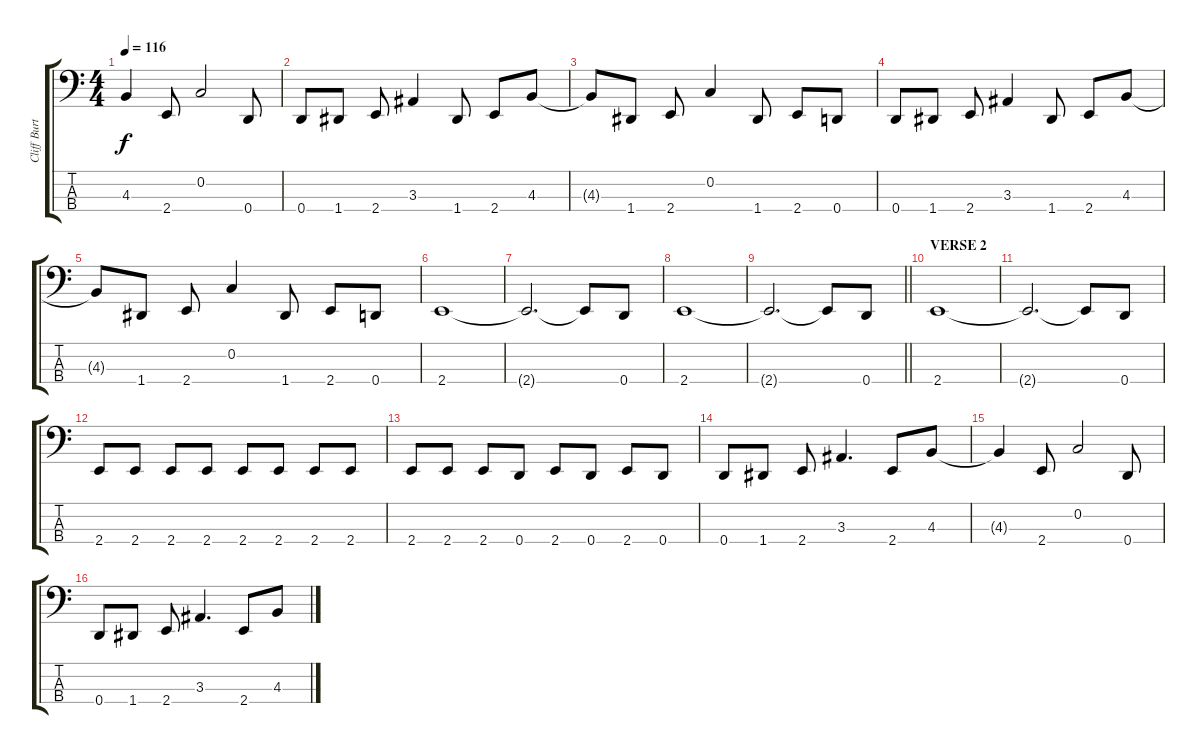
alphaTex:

\track ("Cliff Burton (Bass)" "Cliff Burt") {instrument electricbassfinger}
\staff {score tabs}
\tuning (F2 C2 G1 D1) {hide}
\ts (4 4)
\tempo 116
\clef f4
\ks c
4.3{t}.4{dy f} 2.4.8 0.2.2 0.4.8 |
0.4.8 1.4.8 2.4.8 3.3.4 1.4.8 2.4.8 4.3.8 |
4.3{t}.8 1.4.8 2.4.8 0.2.4 1.4.8 2.4.8 0.4.8 |
0.4.8 1.4.8 2.4.8 3.3.4 1.4.8 2.4.8 4.3.8 |
4.3{t}.8 1.4.8 2.4.8 0.2.4 1.4.8 2.4.8 0.4.8 |
2.4.1 |
2.4{t}.2{d} 2.4{t}.8 0.4.8 |
2.4.1 |
\barLineRight lightlight
2.4{t}.2{d} 2.4{t}.8 0.4.8 |
\section ("" "VERSE 2")
2.4.1 |
2.4{t}.2{d} 2.4{t}.8 0.4.8 |
2.4.8 2.4.8 2.4.8 2.4.8 2.4.8 2.4.8 2.4.8 2.4.8 |
2.4.8 2.4.8 2.4.8 0.4.8 2.4.8 0.4.8 2.4.8 0.4.8 |
0.4.8 1.4.8 2.4.8 3.3.4{d} 2.4.8 4.3.8 |
4.3{t}.4 2.4.8 0.2.2 0.4.8 |
0.4.8 1.4.8 2.4.8 3.3.4{d} 2.4.8 4.3.8
